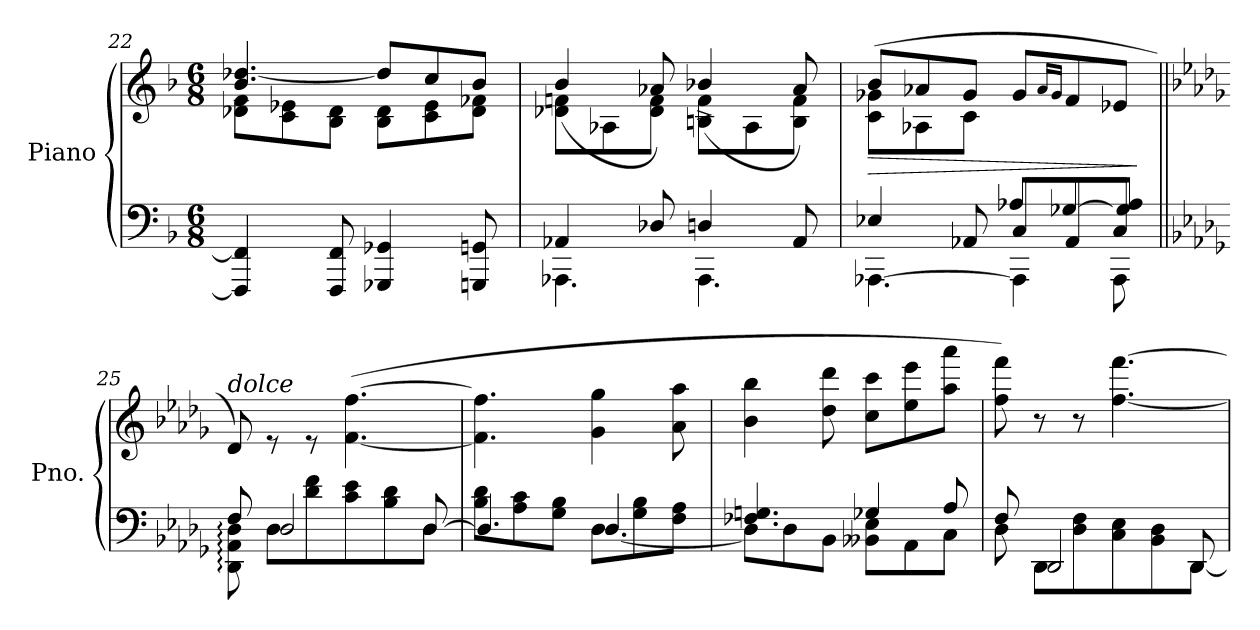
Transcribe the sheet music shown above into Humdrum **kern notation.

**kern	**kern	**dynam
*part1	*part1	*part1
*staff2	*staff1	*staff1/2
*I"Piano	*	*
*I'Pno.	*	*
*clefF4	*clefG2	*
*k[b-]	*k[b-]	*
*M6/8	*M6/8	*
=22	=22	=22
*	*^	*
4FFF/] 4FF/]	8d-X\ 8f\L	4.b-/~ [4.dd-X/~	.
.	8c\ 8e-X\	.	.
8FFF/ 8FF/	8B-\ 8d-\J	.	.
4GGG-X/ 4GG-X/	8B-\ 8d-\L	8dd-/L]	.
.	8c\ 8e-\	8cc/	.
8GGGn/ 8GGn/	8d-\ 8f-X\J	8b-/J	.
!!LO:LB:g=z	!!
=23	=23	=23	=23
*^	*	*	*
4.AAA-X\	4AA-X/	8d-X\ 8fn\L	(4b-/	.
.	.	8A-X\	.	.
.	8D-X/	8d-\ 8f\J	8a-X/)	.
4.AAA-\	4Dn/	8Bn\ 8f\L	(4b-X^/	.
.	.	8A-\	.	.
.	8AA-/	8B\ 8f\J	8a-/)	.
=24	=24	=24	=24	=24
*	*^	*	*	*
!	!	!	!	!	!LO:HP:b
[4.AAA-X\	4E-X/	4.ryy	(8c\ 8g-X\L	8b-/L	>
.	.	.	8A-X\	8a-X/	.
.	8AA-X/	.	8c\J	8g-/J	.
4AAA-\]	8C/L	8A-X/L	8g-/L	4.ryy	.
.	.	.	16qa-/LL	.	.
.	.	.	16qg-/JJ	.	.
.	8AA-/	[8G-X/	8f/	.	.
8AAA-\	8C/J	8G-/] 8A-/J	8e-X/J	.	.
*v	*v	*v	*	*	*
*	*v	*v	*
.	.	]
=25||	=25||	=25||
*k[b-e-a-d-g-]	*k[b-e-a-d-g-]	*
*^	*	*
*	*^	*	*
!	!	!	!LO:TX:a:i:t=dolce	!
8F/	8DD-\: 8AA-\: 8D-\:	8ryy	8d-/)	.
2ryy	8D-\L	2D-/	8re	.
.	8d-\ 8f\	.	8re	.
.	8c\ 8e-\	.	(>[4.f\ [4.ff\	.
.	8B-\ 8d-\	.	.	.
8ryy	8D-\J	[8D-/	.	.
*	*v	*v	*	*
=26	=26	=26	=26
8B-\ 8d-\L	4.D-/]	4.f\] 4.ff\]	.
8A-\ 8c\	.	.	.
8G-\ 8B-\J	.	.	.
8D-\L	[4.D-/	4g-\ 4gg-\	.
8G-\ 8B-\	.	.	.
8F\ 8A-\J	.	8a-\ 8aa-\	.
=27	=27	=27	=27
8D-\L]	4.F-X/ 4.Gn/	4b-\ 4bb-\	.
8D-\	.	.	.
8BB-\J	.	8dd-\ 8ddd-\	.
8BB--X\ 8E-\L	4G-X/	8cc\ 8ccc\L	.
8AA-\	.	8ee-\ 8eee-\	.
8C\J	8A-/	8aa-\ 8aaa-\J	.
!!LO:LB:g=z
=28	=28	=28	=28
8D-\	8F/	8ff\ 8fff\)	.
8DD-\L	2DD-/	8r	.
8D-\ 8F\	.	8r	.
8C\ 8E-\	.	[4.ff\ [4.fff\	.
8BB-\ 8D-\	.	.	.
8DD-\J	[8DD-/	.	.
*v	*v	*	*
=	=	=
*-	*-	*-
